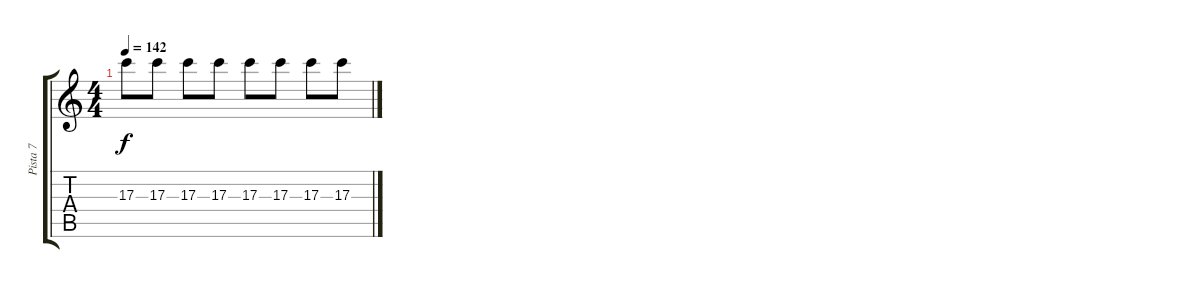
\track ("Pista 7" "Pista 7") {instrument overdrivenguitar}
\staff {score tabs}
\tuning (E4 B3 G3 D3 A2 E2) {hide}
\ts (4 4)
\tempo 142
\clef g2
\ks c
17.3.8{dy f} 17.3.8 17.3.8 17.3.8 17.3.8 17.3.8 17.3.8 17.3.8
